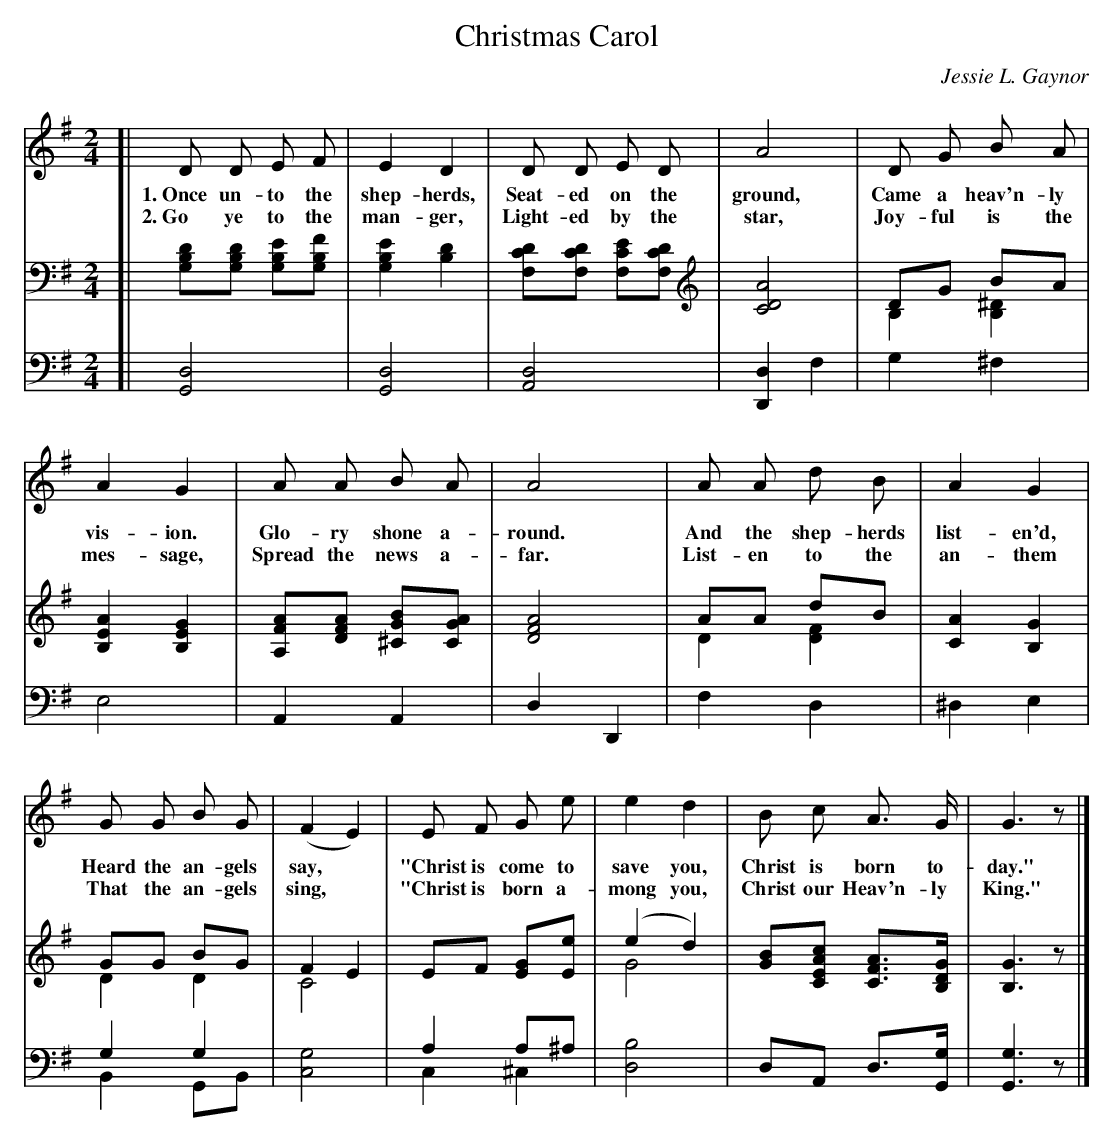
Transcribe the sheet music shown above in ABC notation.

X:1
T: Christmas Carol
C: Jessie L. Gaynor
M: 2/4
L: 1/8
K: G
V: 1
[| D D E F | E2 D2 | D D E D | A4 | D G B A |
w: 1.~Once un-to the shep-herds, Seat-ed on the ground, Came a heav'n-ly
w: 2.~Go ye to the man-ger,      Light-ed by the star,  Joy-ful is the
A2 G2 | A A B A | A4 | A A d B | A2 G2 |
w: vis-ion.  Glo-ry shone a-round.  And the shep-herds list-en'd,
w: mes-sage, Spread the news a-far. List-en to the an-them
G G B G | (F2 E2) | E F G e | e2 d2 | B c A> G | G3 z |]
w: Heard the an-gels say,*  "Christ is come to save you, Christ is born to-day."
w: That the an-gels sing,*  "Christ is born a-mong you,  Christ our Heav'n-ly King."
V: 2 brace=2 staves=2
[| [DB,G,][DB,G,] [EB,G,][FB,G,] | [E2B,2G,2] [D2B,2] | [DCF,][DCF,] [ECF,][DCF,] | [A4D4C4] | DG BA & B,2 [^D2B,2] |
[A2E2B,2] [G2E2B,2] | [AFA,][AFD] [BG^C][AGC] | [A4F4D4] | AA dB & D2 [F2D2] | [A2C2] [G2B,2] |
GG BG & D2 D2 | F2 E2 & C4  | EF [GE][eE] | (e2 d2) & G4 | [BG][cAEC] [AFC]>[GDB,] | [G3B,3] z |]
V: 3 clef=bass middle=d
[| [d4G4] | [d4G4] | [d4A4] | [d2D2] f2 | g2 ^f2 |
e4 | A2 A2 | d2 D2 | f2 d2 | ^d2 e2 |
g2 g2 & B2 GB | [g4c4] | a2 a^a & c2 ^c2 | [b4d4] | dA d>[gG] | [g3G3]z |]
